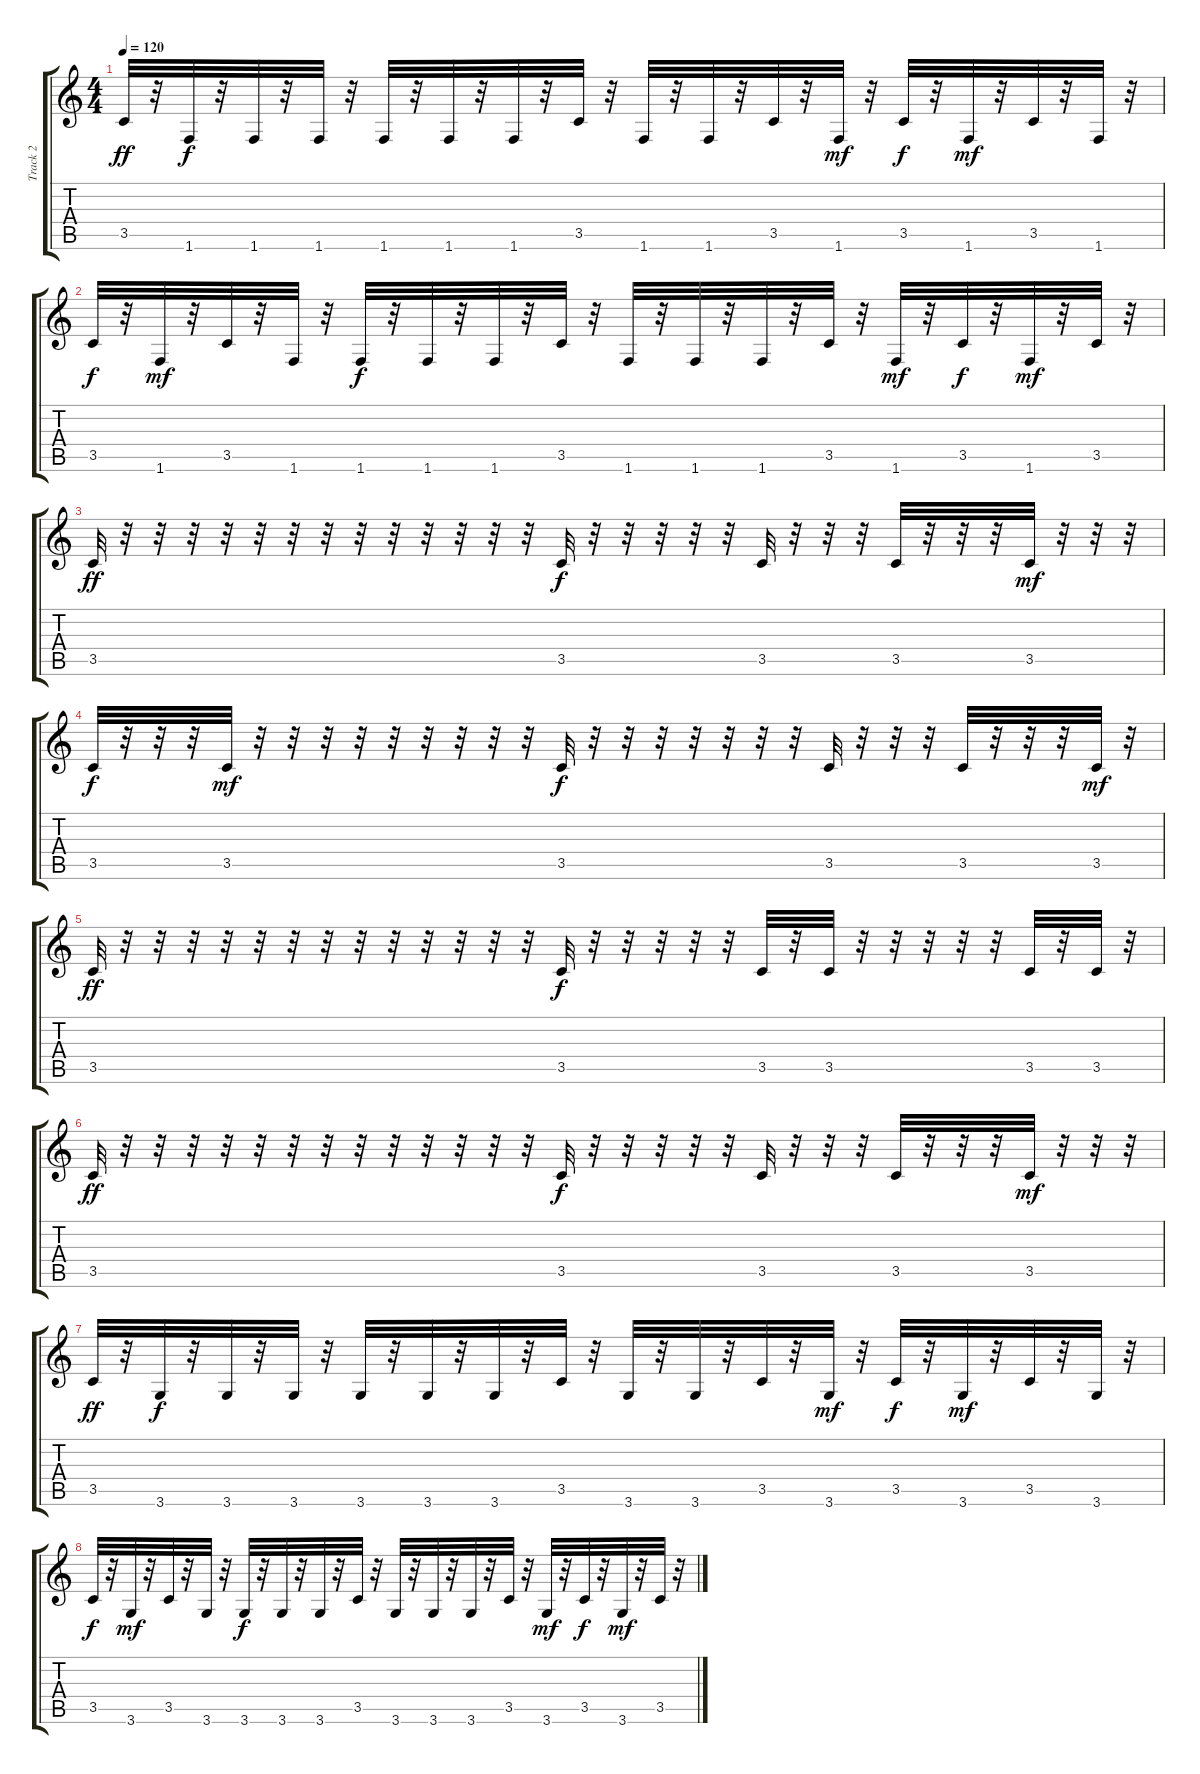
\track ("Track 2" "Track 2") {instrument synthbass2}
\staff {score tabs}
\tuning (E4 B3 G3 D3 A2 E2) {hide}
\ts (4 4)
\tempo 120
\clef g2
\ks c
3.5.32{dy ff} r.32 1.6.32{dy f} r.32 1.6.32 r.32 1.6.32 r.32 1.6.32 r.32 1.6.32 r.32 1.6.32 r.32 3.5.32 r.32 1.6.32 r.32 1.6.32 r.32 3.5.32 r.32 1.6.32{dy mf} r.32 3.5.32{dy f} r.32 1.6.32{dy mf} r.32 3.5.32 r.32 1.6.32 r.32 |
3.5.32{dy f} r.32 1.6.32{dy mf} r.32 3.5.32 r.32 1.6.32 r.32 1.6.32{dy f} r.32 1.6.32 r.32 1.6.32 r.32 3.5.32 r.32 1.6.32 r.32 1.6.32 r.32 1.6.32 r.32 3.5.32 r.32 1.6.32{dy mf} r.32 3.5.32{dy f} r.32 1.6.32{dy mf} r.32 3.5.32 r.32 |
3.5.32{dy ff} r.32 r.32 r.32 r.32 r.32 r.32 r.32 r.32 r.32 r.32 r.32 r.32 r.32 3.5.32{dy f} r.32 r.32 r.32 r.32 r.32 3.5.32 r.32 r.32 r.32 3.5.32 r.32 r.32 r.32 3.5.32{dy mf} r.32 r.32 r.32 |
3.5.32{dy f} r.32 r.32 r.32 3.5.32{dy mf} r.32 r.32 r.32 r.32 r.32 r.32 r.32 r.32 r.32 3.5.32{dy f} r.32 r.32 r.32 r.32 r.32 r.32 r.32 3.5.32 r.32 r.32 r.32 3.5.32 r.32 r.32 r.32 3.5.32{dy mf} r.32 |
3.5.32{dy ff} r.32 r.32 r.32 r.32 r.32 r.32 r.32 r.32 r.32 r.32 r.32 r.32 r.32 3.5.32{dy f} r.32 r.32 r.32 r.32 r.32 3.5.32 r.32 3.5.32 r.32 r.32 r.32 r.32 r.32 3.5.32 r.32 3.5.32 r.32 |
3.5.32{dy ff} r.32 r.32 r.32 r.32 r.32 r.32 r.32 r.32 r.32 r.32 r.32 r.32 r.32 3.5.32{dy f} r.32 r.32 r.32 r.32 r.32 3.5.32 r.32 r.32 r.32 3.5.32 r.32 r.32 r.32 3.5.32{dy mf} r.32 r.32 r.32 |
3.5.32{dy ff} r.32 3.6.32{dy f} r.32 3.6.32 r.32 3.6.32 r.32 3.6.32 r.32 3.6.32 r.32 3.6.32 r.32 3.5.32 r.32 3.6.32 r.32 3.6.32 r.32 3.5.32 r.32 3.6.32{dy mf} r.32 3.5.32{dy f} r.32 3.6.32{dy mf} r.32 3.5.32 r.32 3.6.32 r.32 |
3.5.32{dy f} r.32 3.6.32{dy mf} r.32 3.5.32 r.32 3.6.32 r.32 3.6.32{dy f} r.32 3.6.32 r.32 3.6.32 r.32 3.5.32 r.32 3.6.32 r.32 3.6.32 r.32 3.6.32 r.32 3.5.32 r.32 3.6.32{dy mf} r.32 3.5.32{dy f} r.32 3.6.32{dy mf} r.32 3.5.32 r.32
